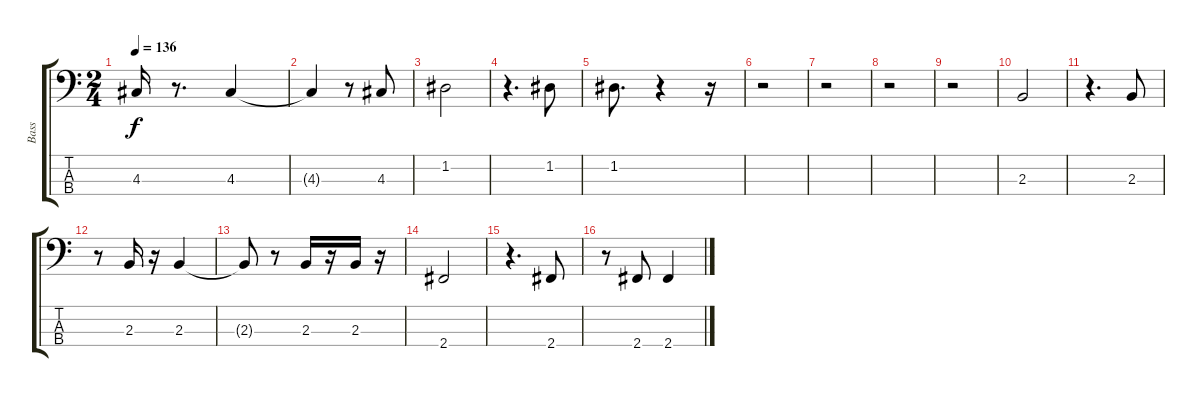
\track ("Bass" "Bass") {instrument fretlessbass}
\staff {score tabs}
\tuning (G2 D2 A1 E1) {hide}
\ts (2 4)
\tempo 136
\clef f4
\ks c
4.3.16{dy f} r.8{d} 4.3.4 |
4.3{t}.4 r.8 4.3.8 |
1.2.2 |
r.4{d} 1.2.8 |
1.2.8{d} r.4 r.16 |
r.2 |
r.2 |
r.2 |
r.2 |
2.3.2 |
r.4{d} 2.3.8 |
r.8 2.3.16 r.16 2.3.4 |
2.3{t}.8 r.8 2.3.16 r.16 2.3.16 r.16 |
2.4.2 |
r.4{d} 2.4.8 |
r.8 2.4.8 2.4.4
